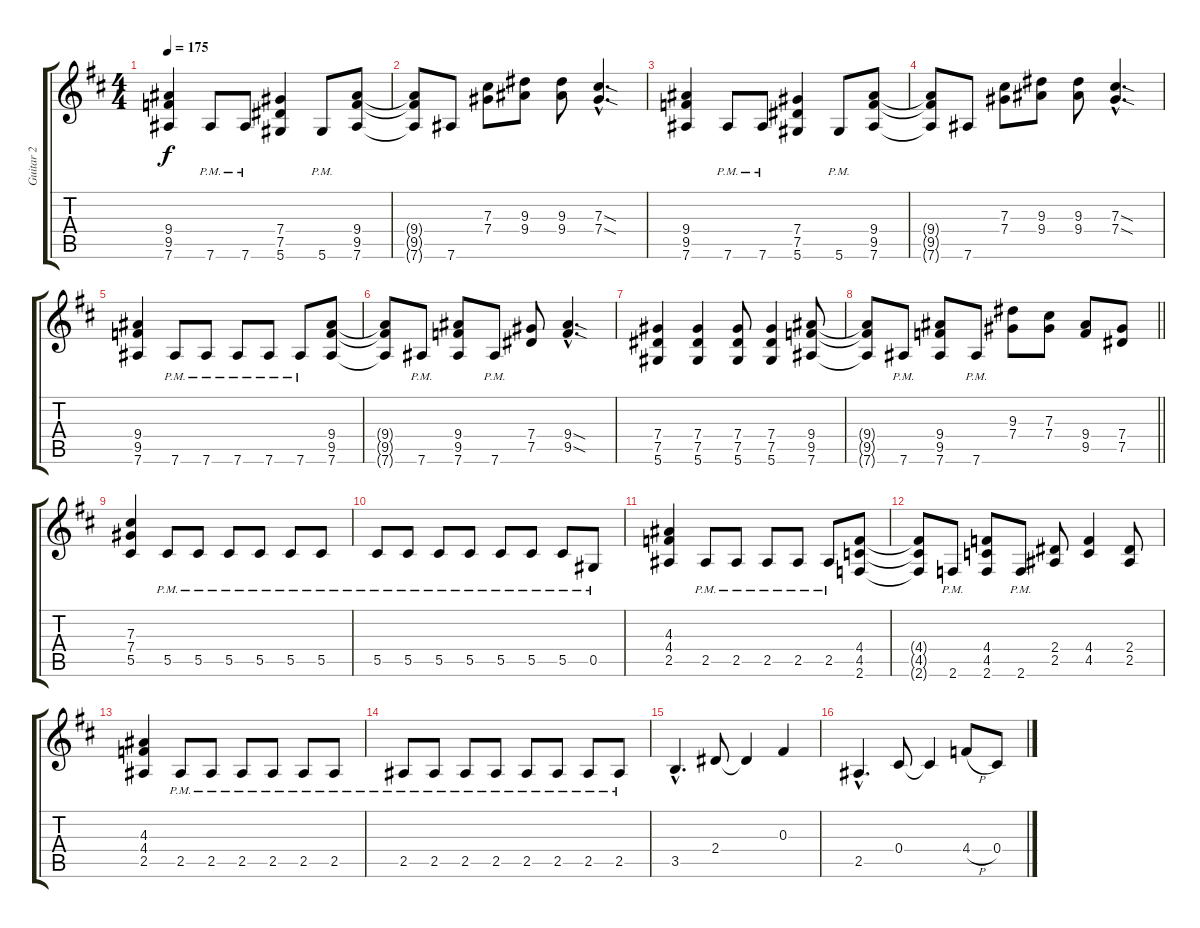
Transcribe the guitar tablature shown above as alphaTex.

\track ("Guitar 2" "Guitar 2") {instrument distortionguitar}
\staff {score tabs}
\tuning (Eb4 Bb3 Gb3 Db3 Ab2 Eb2) {hide}
\ts (4 4)
\tempo 175
\clef g2
\ks d
(9.4 9.5 7.6).4{dy f} 7.6{pm}.8 7.6{pm}.8 (7.4 7.5 5.6).4 5.6{pm}.8 (9.4 9.5 7.6).8 |
(9.4{t} 9.5{t} 7.6{t}).8 7.6.8 (7.3 7.4).8 (9.3 9.4).8 (9.3 9.4).8 (7.3{sod hac} 7.4{sod hac}).4{d} |
(9.4 9.5 7.6).4 7.6{pm}.8 7.6{pm}.8 (7.4 7.5 5.6).4 5.6{pm}.8 (9.4 9.5 7.6).8 |
(9.4{t} 9.5{t} 7.6{t}).8 7.6.8 (7.3 7.4).8 (9.3 9.4).8 (9.3 9.4).8 (7.3{sod hac} 7.4{sod hac}).4{d} |
(9.4 9.5 7.6).4 7.6{pm}.8 7.6{pm}.8 7.6{pm}.8 7.6{pm}.8 7.6{pm}.8 (9.4 9.5 7.6).8 |
(9.4{t} 9.5{t} 7.6{t}).8 7.6{pm}.8 (9.4 9.5 7.6).8 7.6{pm}.8 (7.4 7.5).8 (9.4{sod hac} 9.5{sod hac}).4{d} |
(7.4 7.5 5.6).4 (7.4 7.5 5.6).4 (7.4 7.5 5.6).8 (7.4 7.5 5.6).4 (9.4 9.5 7.6).8 |
\barLineRight lightlight
(9.4{t} 9.5{t} 7.6{t}).8 7.6{pm}.8 (9.4 9.5 7.6).8 7.6{pm}.8 (9.3 7.4).8 (7.3 7.4).8 (9.4 9.5).8 (7.4 7.5).8 |
(7.3 7.4 5.5).4 5.5{pm}.8 5.5{pm}.8 5.5{pm}.8 5.5{pm}.8 5.5{pm}.8 5.5{pm}.8 |
5.5{pm}.8 5.5{pm}.8 5.5{pm}.8 5.5{pm}.8 5.5{pm}.8 5.5{pm}.8 5.5{pm}.8 0.5{pm}.8 |
(4.3 4.4 2.5).4 2.5{pm}.8 2.5{pm}.8 2.5{pm}.8 2.5{pm}.8 2.5{pm}.8 (4.4 4.5 2.6).8 |
(4.4{t} 4.5{t} 2.6{t}).8 2.6{pm}.8 (4.4 4.5 2.6).8 2.6{pm}.8 (2.4 2.5).8 (4.4 4.5).4 (2.4 2.5).8 |
(4.3 4.4 2.5).4 2.5{pm}.8 2.5{pm}.8 2.5{pm}.8 2.5{pm}.8 2.5{pm}.8 2.5{pm}.8 |
2.5{pm}.8 2.5{pm}.8 2.5{pm}.8 2.5{pm}.8 2.5{pm}.8 2.5{pm}.8 2.5{pm}.8 2.5{pm}.8 |
3.5{hac}.4{d} 2.4.8 2.4{t}.4 0.3.4 |
2.5{hac}.4{d} 0.4.8 0.4{t}.4 4.4{h}.8 0.4.8
